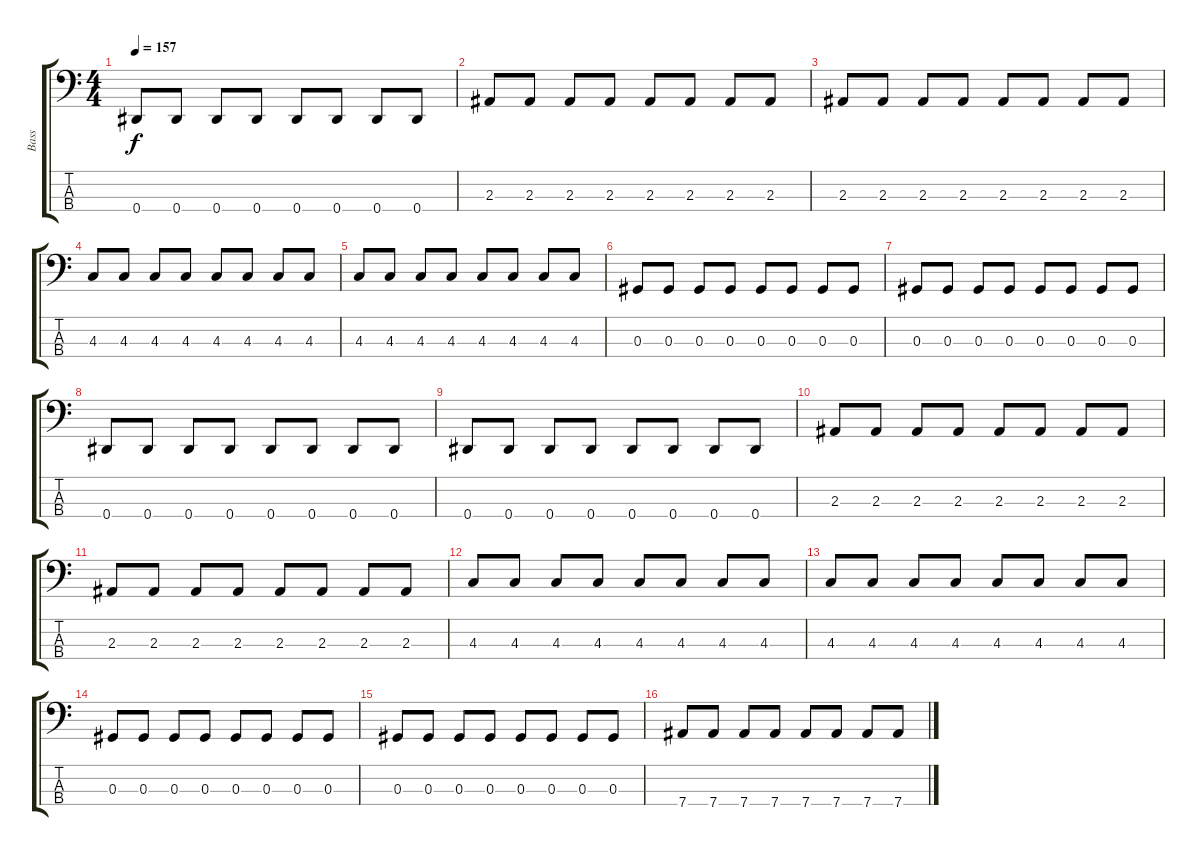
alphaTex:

\track ("Bass" "Bass") {instrument electricbasspick}
\staff {score tabs}
\tuning (Gb2 Db2 Ab1 Eb1) {hide}
\ts (4 4)
\tempo 157
\clef f4
\ks c
0.4.8{dy f} 0.4.8 0.4.8 0.4.8 0.4.8 0.4.8 0.4.8 0.4.8 |
2.3.8 2.3.8 2.3.8 2.3.8 2.3.8 2.3.8 2.3.8 2.3.8 |
2.3.8 2.3.8 2.3.8 2.3.8 2.3.8 2.3.8 2.3.8 2.3.8 |
4.3.8 4.3.8 4.3.8 4.3.8 4.3.8 4.3.8 4.3.8 4.3.8 |
4.3.8 4.3.8 4.3.8 4.3.8 4.3.8 4.3.8 4.3.8 4.3.8 |
0.3.8 0.3.8 0.3.8 0.3.8 0.3.8 0.3.8 0.3.8 0.3.8 |
0.3.8 0.3.8 0.3.8 0.3.8 0.3.8 0.3.8 0.3.8 0.3.8 |
0.4.8 0.4.8 0.4.8 0.4.8 0.4.8 0.4.8 0.4.8 0.4.8 |
0.4.8 0.4.8 0.4.8 0.4.8 0.4.8 0.4.8 0.4.8 0.4.8 |
2.3.8 2.3.8 2.3.8 2.3.8 2.3.8 2.3.8 2.3.8 2.3.8 |
2.3.8 2.3.8 2.3.8 2.3.8 2.3.8 2.3.8 2.3.8 2.3.8 |
4.3.8 4.3.8 4.3.8 4.3.8 4.3.8 4.3.8 4.3.8 4.3.8 |
4.3.8 4.3.8 4.3.8 4.3.8 4.3.8 4.3.8 4.3.8 4.3.8 |
0.3.8 0.3.8 0.3.8 0.3.8 0.3.8 0.3.8 0.3.8 0.3.8 |
0.3.8 0.3.8 0.3.8 0.3.8 0.3.8 0.3.8 0.3.8 0.3.8 |
7.4.8 7.4.8 7.4.8 7.4.8 7.4.8 7.4.8 7.4.8 7.4.8
